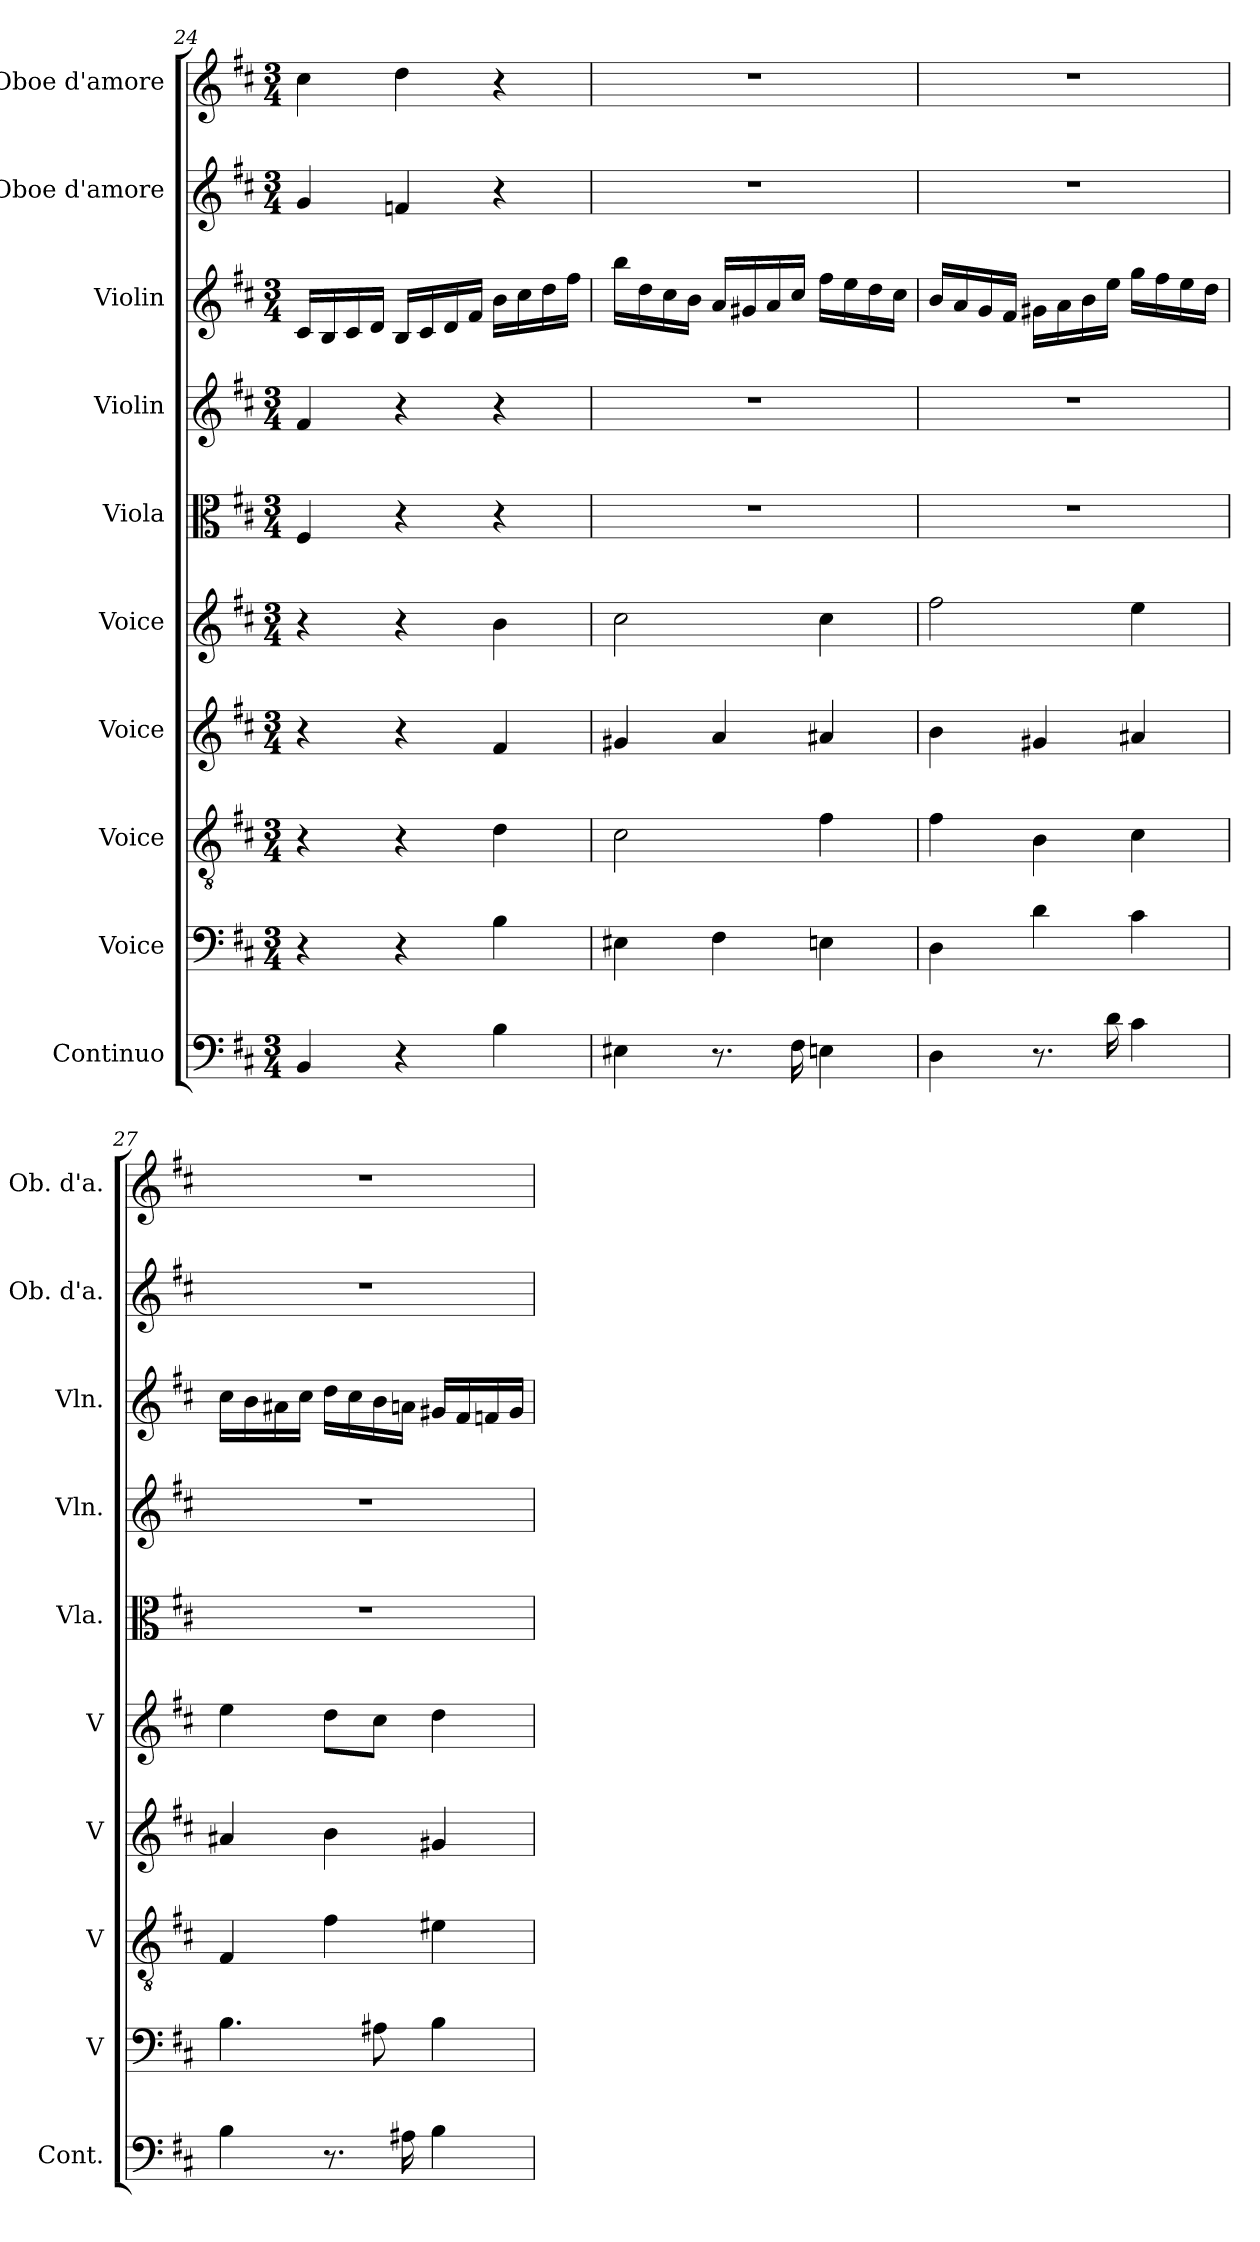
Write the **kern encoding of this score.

**kern	**kern	**kern	**kern	**kern	**kern	**kern	**kern	**kern	**kern
*part10	*part9	*part8	*part7	*part6	*part5	*part4	*part3	*part2	*part1
*staff10	*staff9	*staff8	*staff7	*staff6	*staff5	*staff4	*staff3	*staff2	*staff1
*I"Continuo	*I"Voice	*I"Voice	*I"Voice	*I"Voice	*I"Viola	*I"Violin	*I"Violin	*I"Oboe d'amore	*I"Oboe d'amore
*I'Cont.	*I'V	*I'V	*I'V	*I'V	*I'Vla.	*I'Vln.	*I'Vln.	*I'Ob. d'a.	*I'Ob. d'a.
*clefF4	*clefF4	*clefGv2	*clefG2	*clefG2	*clefC3	*clefG2	*clefG2	*clefG2	*clefG2
*ITrd7c12	*	*	*	*	*	*	*	*ITrd2c3	*ITrd2c3
*k[f#c#]	*k[f#c#]	*k[f#c#]	*k[f#c#]	*k[f#c#]	*k[f#c#]	*k[f#c#]	*k[f#c#]	*k[f#c#g#d#a#]	*k[f#c#g#d#a#]
*M3/4	*M3/4	*M3/4	*M3/4	*M3/4	*M3/4	*M3/4	*M3/4	*M3/4	*M3/4
=24	=24	=24	=24	=24	=24	=24	=24	=24	=24
4BBB/	4r	4r	4r	4r	4F#/	4f#/	16c#/LL	4e/	4a#\
.	.	.	.	.	.	.	16B/	.	.
.	.	.	.	.	.	.	16c#/	.	.
.	.	.	.	.	.	.	16d/JJ	.	.
4r	4r	4r	4r	4r	4r	4r	16B/LL	4dn/	4b\
.	.	.	.	.	.	.	16c#/	.	.
.	.	.	.	.	.	.	16d/	.	.
.	.	.	.	.	.	.	16f#/JJ	.	.
4BB\	4B\	4d\	4f#/	4b\	4r	4r	16b\LL	4r	4r
.	.	.	.	.	.	.	16cc#\	.	.
.	.	.	.	.	.	.	16dd\	.	.
.	.	.	.	.	.	.	16ff#\JJ	.	.
!!LO:PB:g=z
=25	=25	=25	=25	=25	=25	=25	=25	=25	=25
4EE#X\	4E#X\	2c#\	4g#X/	2cc#\	2.r	2.r	16bb\LL	2.r	2.r
.	.	.	.	.	.	.	16dd\	.	.
.	.	.	.	.	.	.	16cc#\	.	.
.	.	.	.	.	.	.	16b\JJ	.	.
8.r	4F#\	.	4a/	.	.	.	16a/LL	.	.
.	.	.	.	.	.	.	16g#X/	.	.
.	.	.	.	.	.	.	16a/	.	.
16FF#\	.	.	.	.	.	.	16cc#/JJ	.	.
4EEn\	4En\	4f#\	4a#X/	4cc#\	.	.	16ff#\LL	.	.
.	.	.	.	.	.	.	16ee\	.	.
.	.	.	.	.	.	.	16dd\	.	.
.	.	.	.	.	.	.	16cc#\JJ	.	.
=26	=26	=26	=26	=26	=26	=26	=26	=26	=26
4DD\	4D\	4f#\	4b\	2ff#\	2.r	2.r	16b/LL	2.r	2.r
.	.	.	.	.	.	.	16a/	.	.
.	.	.	.	.	.	.	16g/	.	.
.	.	.	.	.	.	.	16f#/JJ	.	.
8.r	4d\	4B\	4g#X/	.	.	.	16g#X\LL	.	.
.	.	.	.	.	.	.	16a\	.	.
.	.	.	.	.	.	.	16b\	.	.
16D\	.	.	.	.	.	.	16ee\JJ	.	.
4C#\	4c#\	4c#\	4a#X/	4ee\	.	.	16gg\LL	.	.
.	.	.	.	.	.	.	16ff#\	.	.
.	.	.	.	.	.	.	16ee\	.	.
.	.	.	.	.	.	.	16dd\JJ	.	.
=27	=27	=27	=27	=27	=27	=27	=27	=27	=27
4BB\	4.B\	4F#/	4a#X/	4ee\	2.r	2.r	16cc#\LL	2.r	2.r
.	.	.	.	.	.	.	16b\	.	.
.	.	.	.	.	.	.	16a#X\	.	.
.	.	.	.	.	.	.	16cc#\JJ	.	.
8.r	.	4f#\	4b\	8dd\L	.	.	16dd\LL	.	.
.	.	.	.	.	.	.	16cc#\	.	.
.	8A#X\	.	.	8cc#\J	.	.	16b\	.	.
16AA#X\	.	.	.	.	.	.	16an\JJ	.	.
4BB\	4B\	4e#X\	4g#X/	4dd\	.	.	16g#X/LL	.	.
.	.	.	.	.	.	.	16f#/	.	.
.	.	.	.	.	.	.	16fn/	.	.
.	.	.	.	.	.	.	16g#/JJ	.	.
=	=	=	=	=	=	=	=	=	=
*-	*-	*-	*-	*-	*-	*-	*-	*-	*-
